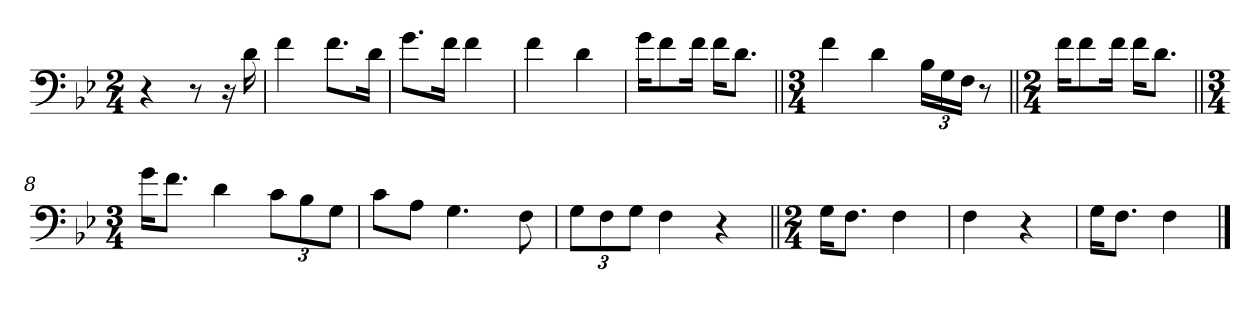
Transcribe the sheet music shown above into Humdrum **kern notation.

**kern
*part1
*staff1
*clefF4
*k[b-e-]
*M2/4
=1
4r
8r
16r
16d\
=2
4f\
8.f\L
16d\Jk
=3
8.g\L
16f\Jk
4f\
=4
4f\
4d\
=5
16g\KL
8f\
16f\Jk
16f\KL
8.d\J
=6||
*M3/4
4f\
4d\
24B-\LL
24G\
24F\JJ
8r
=7||
*M2/4
16f\KL
8f\
16f\Jk
16f\KL
8.d\J
=8||
*M3/4
16g\KL
8.f\J
4d\
12c\L
12B-\
12G\J
=9
8c\L
8A\J
4.G\
8F\
=10
12G\L
12F\
12G\J
4F\
4r
=11||
*M2/4
16G\KL
8.F\J
4F\
=12
4F\
4r
=13
16G\KL
8.F\J
4F\
==
*-
